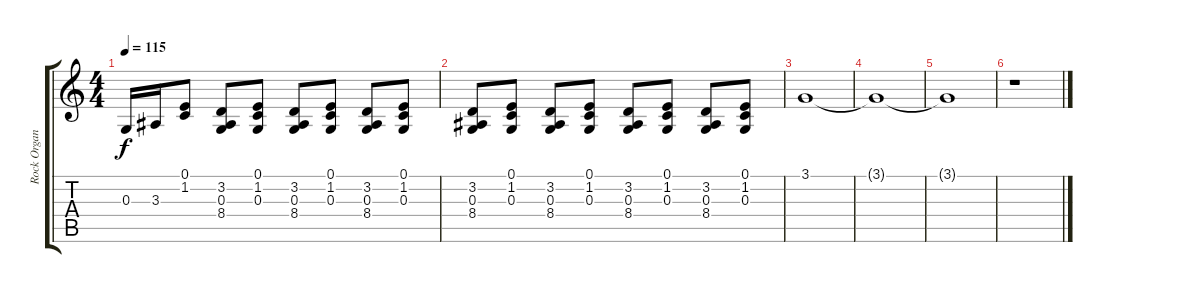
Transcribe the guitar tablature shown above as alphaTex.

\track ("Rock Organ" "Rock Organ") {instrument rockorgan}
\staff {score tabs}
\tuning (E4 B3 G3 D3 A2 E2) {hide}
\ts (4 4)
\tempo 115
\clef g2
\ks c
0.3.16{dy f} 3.3.16 (0.1 1.2).8 (3.2 0.3 8.4).8 (0.1 1.2 0.3).8 (3.2 0.3 8.4).8 (0.1 1.2 0.3).8 (3.2 0.3 8.4).8 (0.1 1.2 0.3).8 |
(3.2 0.3 8.4).8 (0.1 1.2 0.3).8 (3.2 0.3 8.4).8 (0.1 1.2 0.3).8 (3.2 0.3 8.4).8 (0.1 1.2 0.3).8 (3.2 0.3 8.4).8 (0.1 1.2 0.3).8 |
3.1.1 |
3.1{t}.1 |
3.1{t}.1 |
r.1
